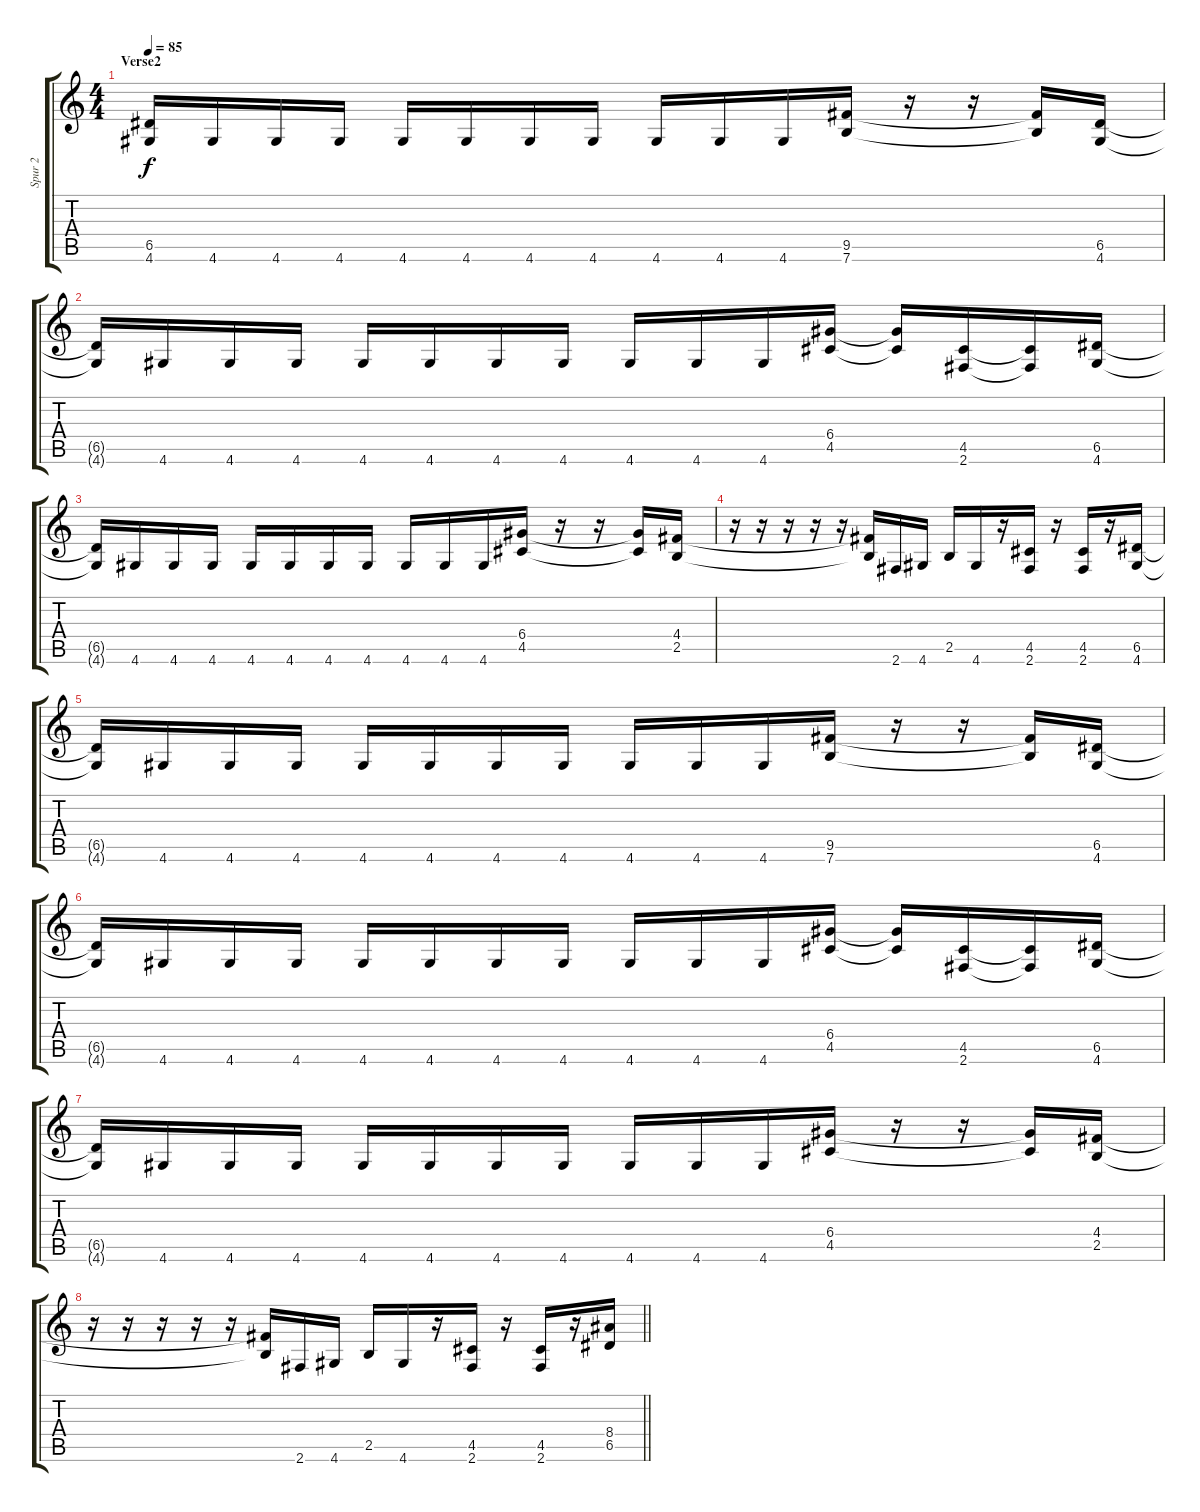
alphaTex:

\track ("Spur 2" "Spur 2") {instrument distortionguitar}
\staff {score tabs}
\tuning (E4 B3 G3 D3 A2 E2) {hide}
\ts (4 4)
\section ("" "Verse2")
\tempo 85
\clef g2
\ks c
(6.5{t} 4.6{t}).16{dy f} 4.6.16 4.6.16 4.6.16 4.6.16 4.6.16 4.6.16 4.6.16 4.6.16 4.6.16 4.6.16 (9.5 7.6).16 r.16 r.16 (9.5{t} 7.6{t}).16 (6.5 4.6).16 |
(6.5{t} 4.6{t}).16 4.6.16 4.6.16 4.6.16 4.6.16 4.6.16 4.6.16 4.6.16 4.6.16 4.6.16 4.6.16 (6.4 4.5).16 (6.4{t} 4.5{t}).16 (4.5 2.6).16 (4.5{t} 2.6{t}).16 (6.5 4.6).16 |
(6.5{t} 4.6{t}).16 4.6.16 4.6.16 4.6.16 4.6.16 4.6.16 4.6.16 4.6.16 4.6.16 4.6.16 4.6.16 (6.4 4.5).16 r.16 r.16 (6.4{t} 4.5{t}).16 (4.4 2.5).16 |
r.16 r.16 r.16 r.16 r.16 (4.4{t} 2.5{t}).16 2.6.16 4.6.16 2.5.16 4.6.16 r.16 (4.5 2.6).16 r.16 (4.5 2.6).16 r.16 (6.5 4.6).16 |
(6.5{t} 4.6{t}).16 4.6.16 4.6.16 4.6.16 4.6.16 4.6.16 4.6.16 4.6.16 4.6.16 4.6.16 4.6.16 (9.5 7.6).16 r.16 r.16 (9.5{t} 7.6{t}).16 (6.5 4.6).16 |
(6.5{t} 4.6{t}).16 4.6.16 4.6.16 4.6.16 4.6.16 4.6.16 4.6.16 4.6.16 4.6.16 4.6.16 4.6.16 (6.4 4.5).16 (6.4{t} 4.5{t}).16 (4.5 2.6).16 (4.5{t} 2.6{t}).16 (6.5 4.6).16 |
(6.5{t} 4.6{t}).16 4.6.16 4.6.16 4.6.16 4.6.16 4.6.16 4.6.16 4.6.16 4.6.16 4.6.16 4.6.16 (6.4 4.5).16 r.16 r.16 (6.4{t} 4.5{t}).16 (4.4 2.5).16 |
\barLineRight lightlight
r.16 r.16 r.16 r.16 r.16 (4.4{t} 2.5{t}).16 2.6.16 4.6.16 2.5.16 4.6.16 r.16 (4.5 2.6).16 r.16 (4.5 2.6).16 r.16 (8.4 6.5).16
